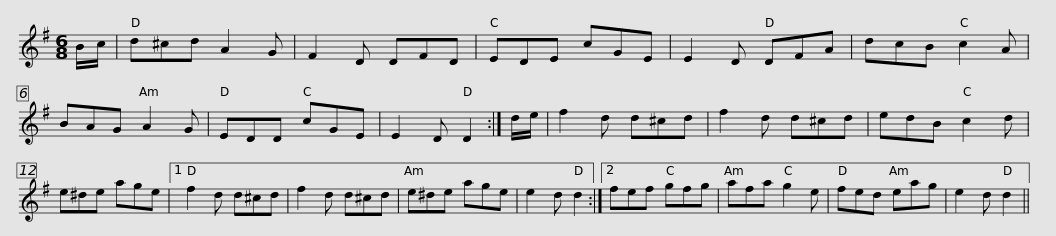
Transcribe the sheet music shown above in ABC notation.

X:1
L:1/8
M:6/8
I:linebreak $
K:G
V:1 treble
V:1
 B/c/ | d^cd A2 G | F2 D DFD | EDE cGE | E2 D DFA | %5
 dcB c2 A | BAG A2 G | EDD cGE |$ E2 D D2 :| d/e/ | %10
 f2 d d^cd | f2 d d^cd | edB c2 d | e^de age |1 f2 d d^cd | %15
 f2 d d^cd |$ e^de age | e2 d d2 :|2 fef gfg | afa g2 e | %20
 fed eag | e2 d d2 || %22
